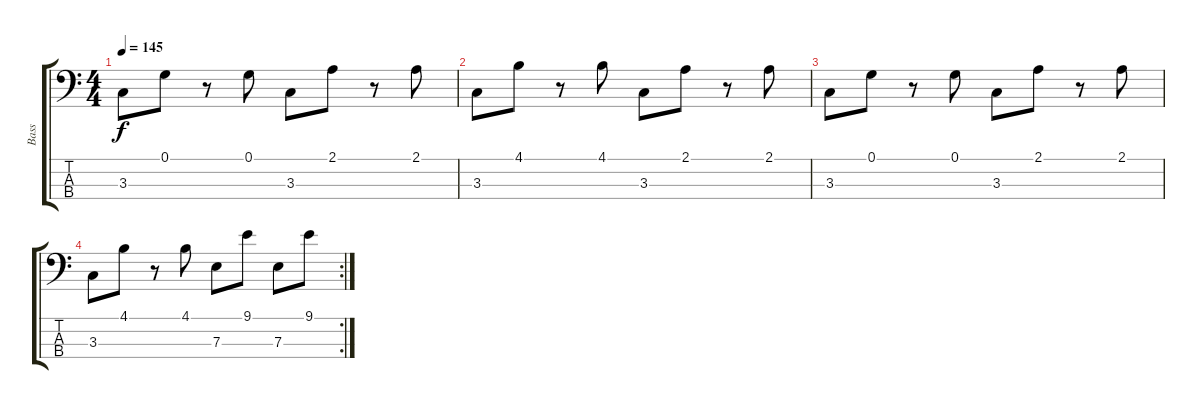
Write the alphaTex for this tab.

\track ("Bass" "Bass") {instrument electricbasspick}
\staff {score tabs}
\tuning (G2 D2 A1 E1) {hide}
\ts (4 4)
\tempo 145
\clef f4
\ks c
3.3.8{dy f} 0.1.8 r.8 0.1.8 3.3.8 2.1.8 r.8 2.1.8 |
3.3.8 4.1.8 r.8 4.1.8 3.3.8 2.1.8 r.8 2.1.8 |
3.3.8 0.1.8 r.8 0.1.8 3.3.8 2.1.8 r.8 2.1.8 |
\rc 2
3.3.8 4.1.8 r.8 4.1.8 7.3.8 9.1.8 7.3.8 9.1.8
